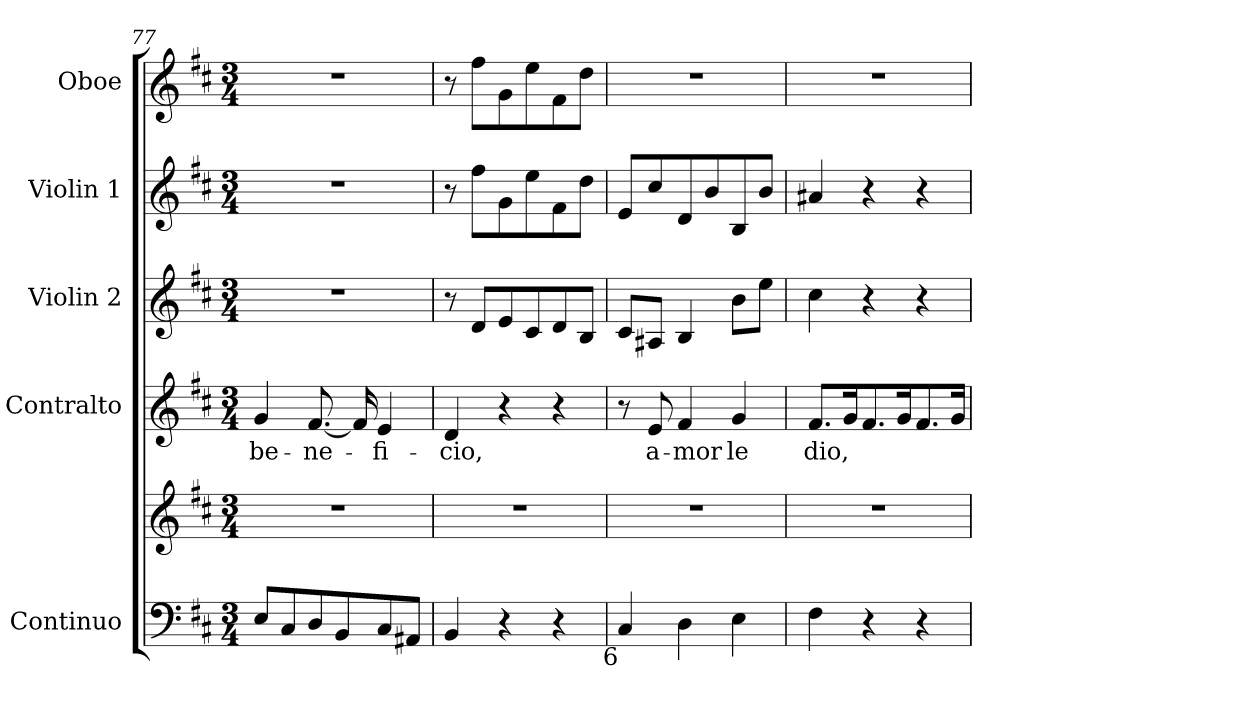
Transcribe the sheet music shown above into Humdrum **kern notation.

**kern	**kern	**kern	**text	**kern	**kern	**kern
*part5	*part5	*part4	*part4	*part3	*part2	*part1
*staff6	*staff5	*staff4	*staff4	*staff3	*staff2	*staff1
*I"Continuo	*	*I"Contralto	*	*I"Violin 2	*I"Violin 1	*I"Oboe
*I'Cont.	*	*I'A.	*	*I'Vln. 2	*I'Vln. 1	*I'Ob.
*clefF4	*clefG2	*clefG2	*	*clefG2	*clefG2	*clefG2
*k[f#c#]	*k[f#c#]	*k[f#c#]	*	*k[f#c#]	*k[f#c#]	*k[f#c#]
*D:	*D:	*D:	*	*D:	*D:	*D:
*M3/4	*M3/4	*M3/4	*	*M3/4	*M3/4	*M3/4
=77	=77	=77	=77	=77	=77	=77
!	!LO:N:vis=1	!	!	!	!	!
!	!	!	!LO:LY:b:color=#000000	!LO:N:vis=1	!LO:N:vis=1	!LO:N:vis=1
8Ei/L	2.r	4gi/	be-	2.r	2.r	2.r
8C#i/	.	.	.	.	.	.
!	!	!	!LO:LY:b:color=#000000	!	!	!
8Di/	.	[8.f#i/	-ne-	.	.	.
8BBi/	.	.	.	.	.	.
.	.	16f#i/]	.	.	.	.
!	!	!	!LO:LY:b:color=#000000	!	!	!
8C#i/	.	4ei/	-fi-	.	.	.
8AA#Xi/J	.	.	.	.	.	.
=78	=78	=78	=78	=78	=78	=78
!	!LO:N:vis=1	!	!	!	!	!
!	!	!	!LO:LY:b:color=#000000	!	!	!
4BBi/	2.r	4di/	-cio,	8r	8r	8r
.	.	.	.	8di/L	8ff#i\L	8ff#i\L
4r	.	4r	.	8ei/	8gi\	8gi\
.	.	.	.	8c#i/	8eei\	8eei\
4r	.	4r	.	8di/	8f#i\	8f#i\
.	.	.	.	8Bi/J	8ddi\J	8ddi\J
!!LO:PB:g=z
=79	=79	=79	=79	=79	=79	=79
!LO:TX:b:rj:t=6	!	!	!	!	!	!
!	!LO:N:vis=1	!	!	!	!	!LO:N:vis=1
4C#i/	2.r	8r	.	8c#i/L	8ei/L	2.r
!	!	!	!LO:LY:b:color=#000000	!	!	!
.	.	8ei/	a-	8A#Xi/J	8cc#i/	.
!	!	!	!LO:LY:b:color=#000000	!	!	!
4Di\	.	4f#i/	-mor	4Bi/	8di/	.
.	.	.	.	.	8bi/	.
!	!	!	!LO:LY:b:color=#000000	!	!	!
4Ei\	.	4gi/	le	8bi\L	8Bi/	.
.	.	.	.	8eei\J	8bi/J	.
=80	=80	=80	=80	=80	=80	=80
!	!LO:N:vis=1	!	!	!	!	!
!	!	!	!LO:LY:b:color=#000000	!	!	!LO:N:vis=1
4F#i\	2.r	8.f#i/L	dio,	4cc#i\	4a#Xi/	2.r
.	.	16gi/k	.	.	.	.
4r	.	8.f#i/	.	4r	4r	.
.	.	16gi/k	.	.	.	.
4r	.	8.f#i/	.	4r	4r	.
.	.	16gi/Jk	.	.	.	.
=	=	=	=	=	=	=
*-	*-	*-	*-	*-	*-	*-
